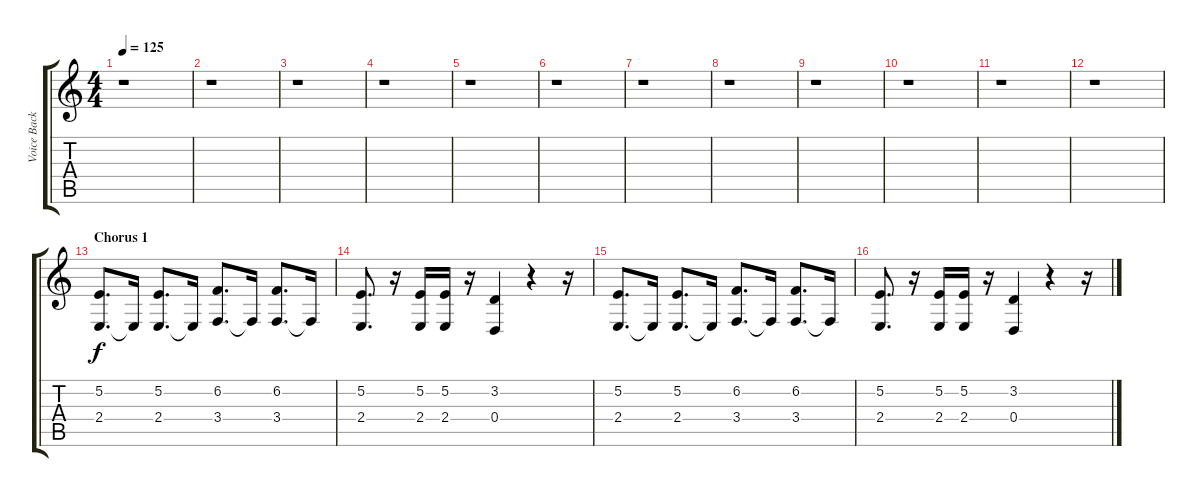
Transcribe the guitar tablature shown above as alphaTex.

\track ("Voice Back" "Voice Back") {instrument clarinet}
\staff {score tabs}
\tuning (E4 B3 G3 D3 A2 E2) {hide}
\ts (4 4)
\tempo 125
\clef g2
\ks c
r.1{dy f} |
r.1 |
r.1 |
r.1 |
r.1 |
r.1 |
r.1 |
r.1 |
r.1 |
r.1 |
r.1 |
r.1 |
\section ("" "Chorus 1")
(5.2 2.4).8{d} 2.4{t}.16 (5.2 2.4).8{d} 2.4{t}.16 (6.2 3.4).8{d} 3.4{t}.16 (6.2 3.4).8{d} 3.4{t}.16 |
(5.2 2.4).8{d} r.16 (5.2 2.4).16 (5.2 2.4).16 r.16 (3.2 0.4).4 r.4 r.16 |
(5.2 2.4).8{d} 2.4{t}.16 (5.2 2.4).8{d} 2.4{t}.16 (6.2 3.4).8{d} 3.4{t}.16 (6.2 3.4).8{d} 3.4{t}.16 |
(5.2 2.4).8{d} r.16 (5.2 2.4).16 (5.2 2.4).16 r.16 (3.2 0.4).4 r.4 r.16
